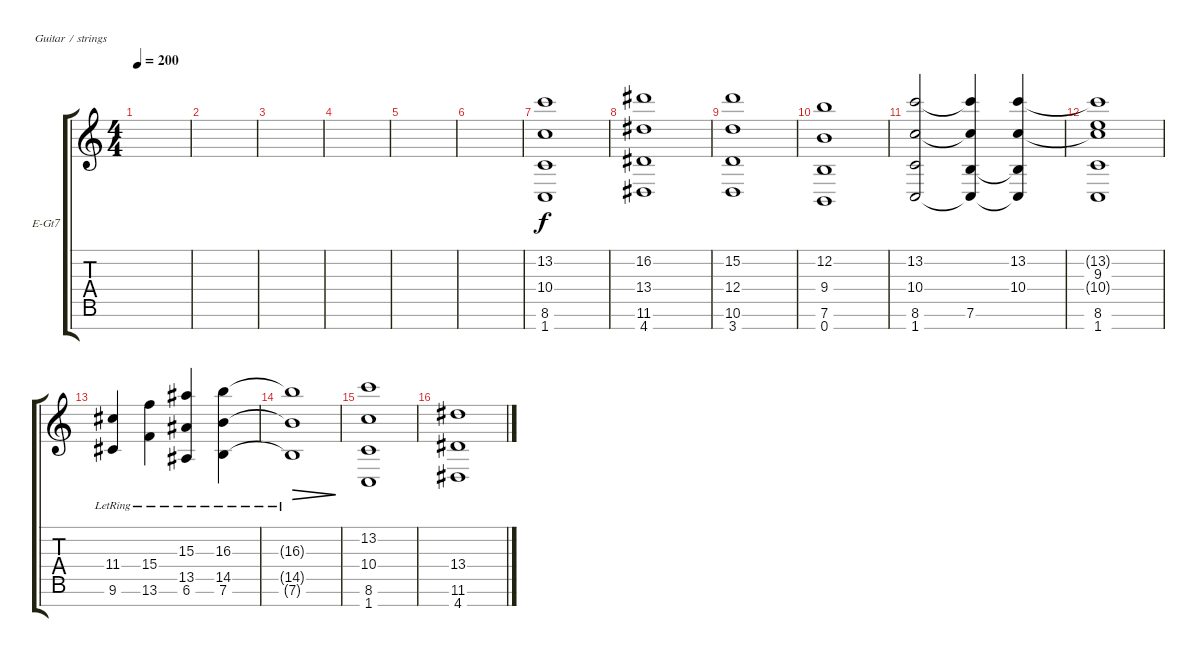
\defaultSystemsLayout 4
\bracketExtendMode groupsimilarinstruments
\firstSystemTrackNameOrientation horizontal
\otherSystemsTrackNameOrientation horizontal
\track ("Piano" "E-Gt7") {instrument electricguitarclean}
\staff {score tabs}
\tuning (E4 B3 G3 D3 A2 E2 B1)
\ts (4 4)
\tempo 200
\clef g2
\scale
0.333333
\ks c
|
\scale
0.333333 |
\scale
0.333333 |
\scale
0.333333 |
\scale
0.333333 |
\scale
0.333333 |
\scale
0.333333 (8.6 10.4 13.2 1.7).1 |
\scale
0.333333 (11.6 13.4 16.2 4.7).1 |
\scale
0.333333 (10.6 12.4 15.2 3.7).1 |
\scale
0.333333 (7.6 9.4 12.2 0.7).1 |
\scale
0.333333 (8.6 10.4 13.2 1.7).2 (7.6 1.7{t} 10.4{t} 13.2{t}).4 (10.4 7.6{t} 13.2 1.7{t}).4 |
\scale
0.333333 (8.6 10.4{t} 9.3 13.2{t} 1.7).1 |
\scale
0.333333 (9.6{lr} 11.4{lr}).4 (13.6{lr} 15.4{lr}).4 (13.5{lr} 15.3{lr} 6.6{lr}).4 (14.5{lr} 16.3{lr} 7.6{lr}).4 |
\scale
0.333333 (7.6{lr t} 14.5{lr t} 16.3{lr t}).1{dec} |
\scale
0.333333 (8.6 10.4 13.2 1.7).1 |
\scale
0.333333 (11.6 13.4 4.7).1
